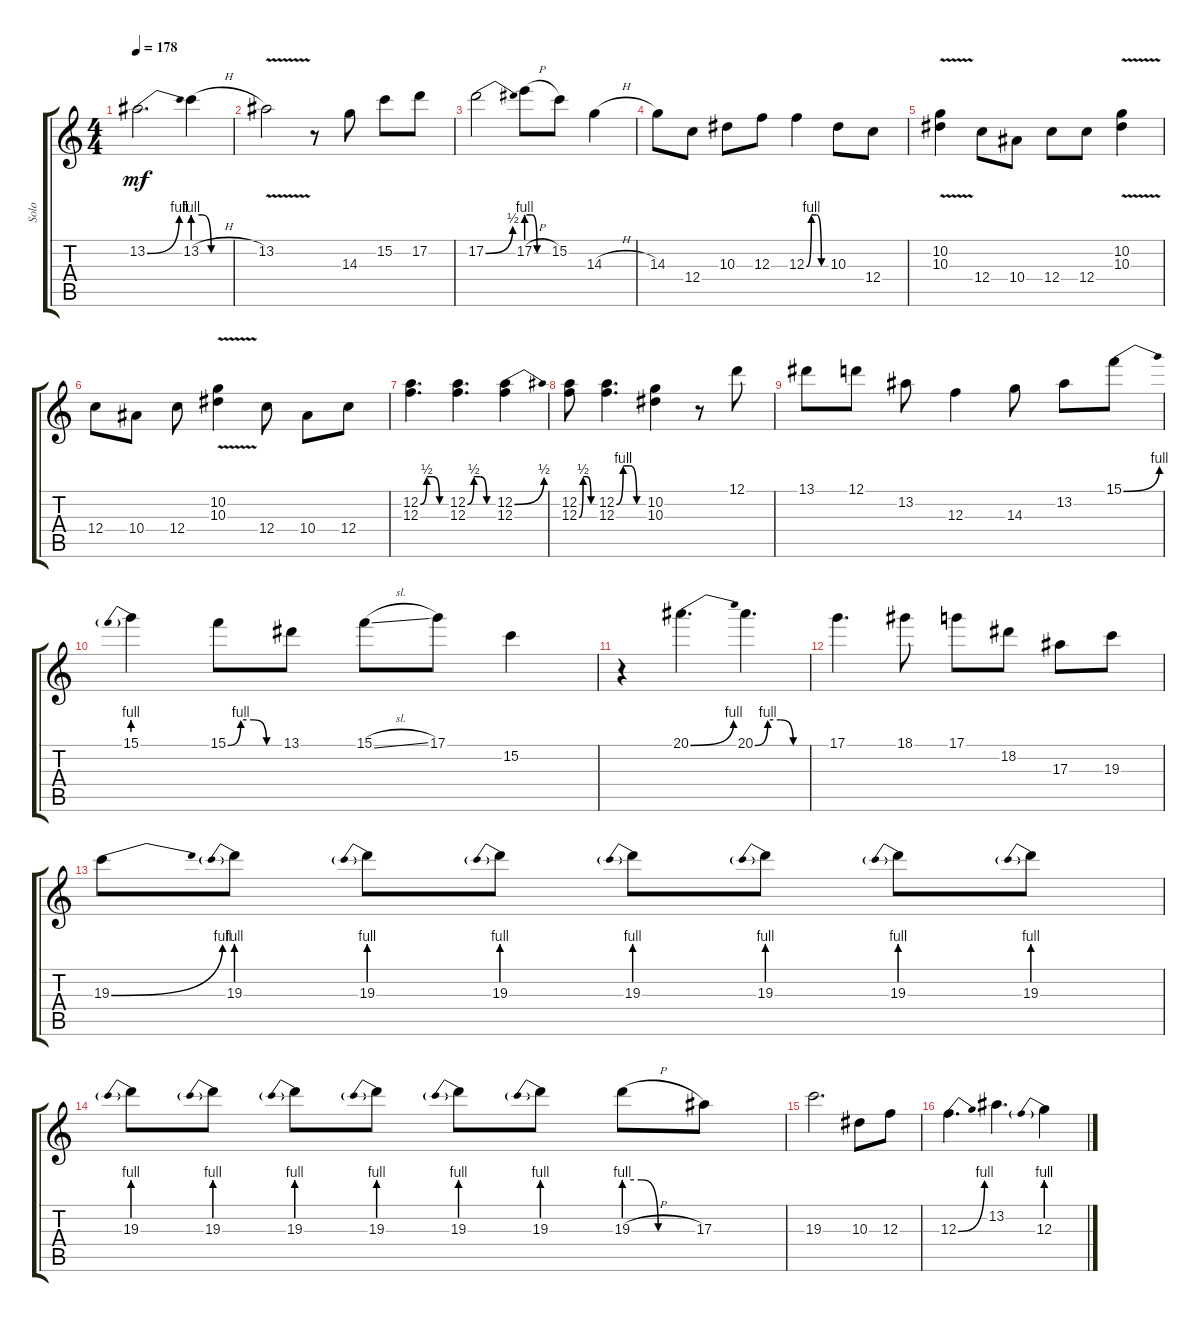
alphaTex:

\track ("Solo" "Solo") {instrument distortionguitar}
\staff {score tabs}
\tuning (D4 A3 F3 C3 G2 C2) {hide}
\ts (4 4)
\tempo 178
\clef g2
\ks c
13.2{be (bend 0 0 60 4)}.2{d dy mf instrument distortionguitar} 13.2{be (custom 0 4 15 4 30 0 60 0) h}.4 |
13.2{v}.2 r.8 14.3.8 15.2.8 17.2.8 |
17.2{be (bend 0 0 60 2)}.2 17.2{be (custom 0 4 15 4 30 0 60 0) h}.8 15.2.8 14.3{h}.4 |
14.3.8 12.4.8 10.3.8 12.3.8 12.3{be (custom 0 0 15 4 30 4 45 0 60 0)}.4 10.3.8 12.4.8 |
(10.2{v} 10.3{v}).4 12.4.8 10.4.8 12.4.8 12.4.8 (10.2{v} 10.3).4 |
12.4.8 10.4.8 12.4.8 (10.2{v} 10.3).4 12.4.8 10.4.8 12.4.8 |
(12.2{be (custom 0 0 15 2 30 2 45 0 60 0)} 12.3).4{d} (12.2{be (custom 0 0 15 2 30 2 45 0 60 0)} 12.3).4{d} (12.2{be (bend 0 0 60 2)} 12.3).4 |
(12.2 12.3{be (custom 0 0 15 2 30 2 45 0 60 0)}).8 (12.2{be (custom 0 0 15 4 30 4 45 0 60 0)} 12.3).4{d} (10.2 10.3).4 r.8 12.1.8 |
13.1.8 12.1.8 13.2.8 12.3.4 14.3.8 13.2.8 15.1{be (bend 0 0 60 4)}.8 |
15.1{be (prebend 0 4 60 4)}.4 15.1{be (custom 0 0 15 4 30 4 45 0 60 0)}.8 13.1.8 15.1{sl}.8 17.1.8 15.2.4 |
r.4 20.1{be (bend 0 0 60 4)}.4{d} 20.1{be (custom 0 0 15 4 30 4 45 0 60 0)}.4{d} |
17.1.4{d} 18.1.8 17.1.8 18.2.8 17.3.8 19.3.8 |
19.3{be (bend 0 0 60 4)}.8 19.3{be (prebend 0 4 60 4)}.8 19.3{be (prebend 0 4 60 4)}.8 19.3{be (prebend 0 4 60 4)}.8 19.3{be (prebend 0 4 60 4)}.8 19.3{be (prebend 0 4 60 4)}.8 19.3{be (prebend 0 4 60 4)}.8 19.3{be (prebend 0 4 60 4)}.8 |
19.3{be (prebend 0 4 60 4)}.8 19.3{be (prebend 0 4 60 4)}.8 19.3{be (prebend 0 4 60 4)}.8 19.3{be (prebend 0 4 60 4)}.8 19.3{be (prebend 0 4 60 4)}.8 19.3{be (prebend 0 4 60 4)}.8 19.3{be (custom 0 4 15 4 30 0 60 0) h}.8 17.3.8 |
19.3.2{d} 10.3.8 12.3.8 |
12.3{be (bend 0 0 60 4)}.4{d} 13.2.4{d} 12.3{be (prebend 0 4 60 4)}.4
